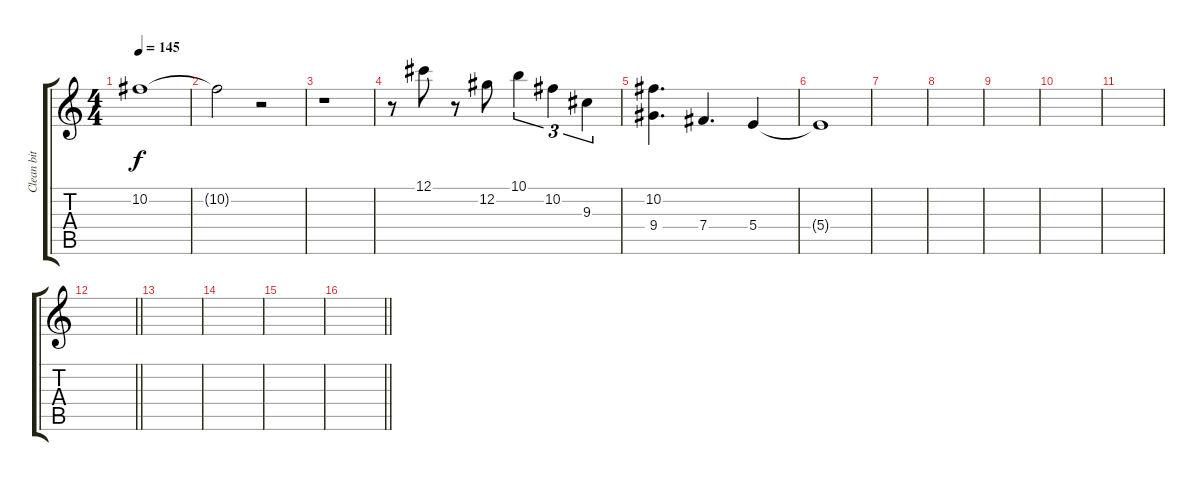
\track ("Clean bit" "Clean bit") {instrument electricguitarclean}
\staff {score tabs}
\tuning (Db4 Ab3 E3 B2 Gb2 Db2) {hide}
\ts (4 4)
\tempo 145
\clef g2
\ks c
10.2.1{dy f} |
10.2{t}.2 r.2 |
r.1 |
r.8 12.1.8 r.8 12.2.8 10.1.4{tu (3 2)} 10.2.4{tu (3 2)} 9.3.4{tu (3 2)} |
(10.2 9.4).4{d} 7.4.4{d} 5.4.4 |
5.4{t}.1 |
|
|
|
|
|
\barLineRight lightlight
|
|
|
|
\barLineRight lightlight
